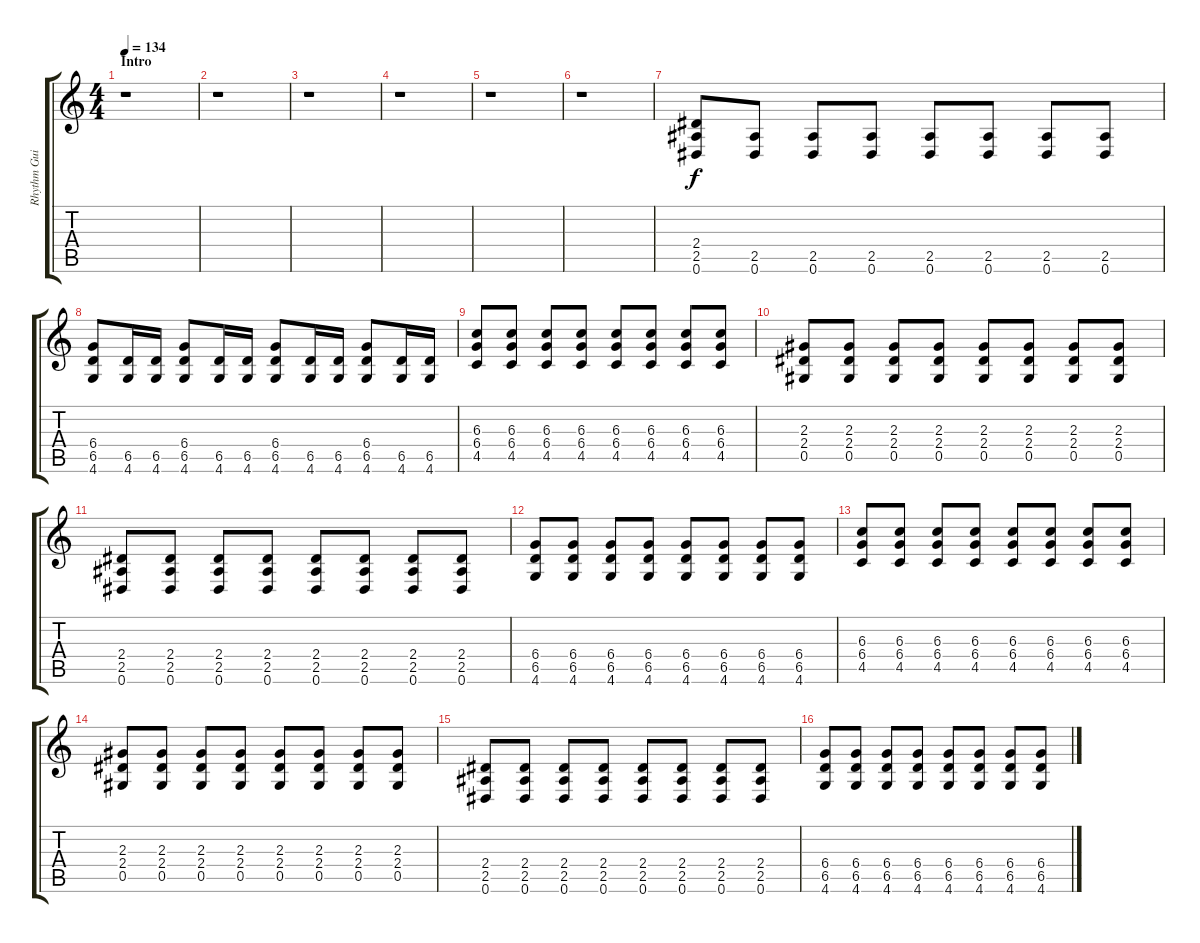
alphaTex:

\track ("Rhythm Guitar" "Rhythm Gui") {instrument distortionguitar}
\staff {score tabs}
\tuning (Eb4 Bb3 Gb3 Db3 Ab2 Eb2) {hide}
\ts (4 4)
\section ("" "Intro")
\tempo 134
\clef g2
\ks c
r.1{txt "" dy f instrument distortionguitar} |
r.1 |
r.1 |
r.1 |
r.1 |
r.1 |
(2.4 2.5 0.6).8 (2.5 0.6).8 (2.5 0.6).8 (2.5 0.6).8 (2.5 0.6).8 (2.5 0.6).8 (2.5 0.6).8 (2.5 0.6).8 |
(6.4 6.5 4.6).8 (6.5 4.6).16 (6.5 4.6).16 (6.4 6.5 4.6).8 (6.5 4.6).16 (6.5 4.6).16 (6.4 6.5 4.6).8 (6.5 4.6).16 (6.5 4.6).16 (6.4 6.5 4.6).8 (6.5 4.6).16 (6.5 4.6).16 |
\section ("" "")
(6.3 6.4 4.5).8 (6.3 6.4 4.5).8 (6.3 6.4 4.5).8 (6.3 6.4 4.5).8 (6.3 6.4 4.5).8 (6.3 6.4 4.5).8 (6.3 6.4 4.5).8 (6.3 6.4 4.5).8 |
(2.3 2.4 0.5).8 (2.3 2.4 0.5).8 (2.3 2.4 0.5).8 (2.3 2.4 0.5).8 (2.3 2.4 0.5).8 (2.3 2.4 0.5).8 (2.3 2.4 0.5).8 (2.3 2.4 0.5).8 |
(2.4 2.5 0.6).8 (2.4 2.5 0.6).8 (2.4 2.5 0.6).8 (2.4 2.5 0.6).8 (2.4 2.5 0.6).8 (2.4 2.5 0.6).8 (2.4 2.5 0.6).8 (2.4 2.5 0.6).8 |
(6.4 6.5 4.6).8 (6.4 6.5 4.6).8 (6.4 6.5 4.6).8 (6.4 6.5 4.6).8 (6.4 6.5 4.6).8 (6.4 6.5 4.6).8 (6.4 6.5 4.6).8 (6.4 6.5 4.6).8 |
(6.3 6.4 4.5).8 (6.3 6.4 4.5).8 (6.3 6.4 4.5).8 (6.3 6.4 4.5).8 (6.3 6.4 4.5).8 (6.3 6.4 4.5).8 (6.3 6.4 4.5).8 (6.3 6.4 4.5).8 |
(2.3 2.4 0.5).8 (2.3 2.4 0.5).8 (2.3 2.4 0.5).8 (2.3 2.4 0.5).8 (2.3 2.4 0.5).8 (2.3 2.4 0.5).8 (2.3 2.4 0.5).8 (2.3 2.4 0.5).8 |
(2.4 2.5 0.6).8 (2.4 2.5 0.6).8 (2.4 2.5 0.6).8 (2.4 2.5 0.6).8 (2.4 2.5 0.6).8 (2.4 2.5 0.6).8 (2.4 2.5 0.6).8 (2.4 2.5 0.6).8 |
(6.4 6.5 4.6).8 (6.4 6.5 4.6).8 (6.4 6.5 4.6).8 (6.4 6.5 4.6).8 (6.4 6.5 4.6).8 (6.4 6.5 4.6).8 (6.4 6.5 4.6).8 (6.4 6.5 4.6).8
